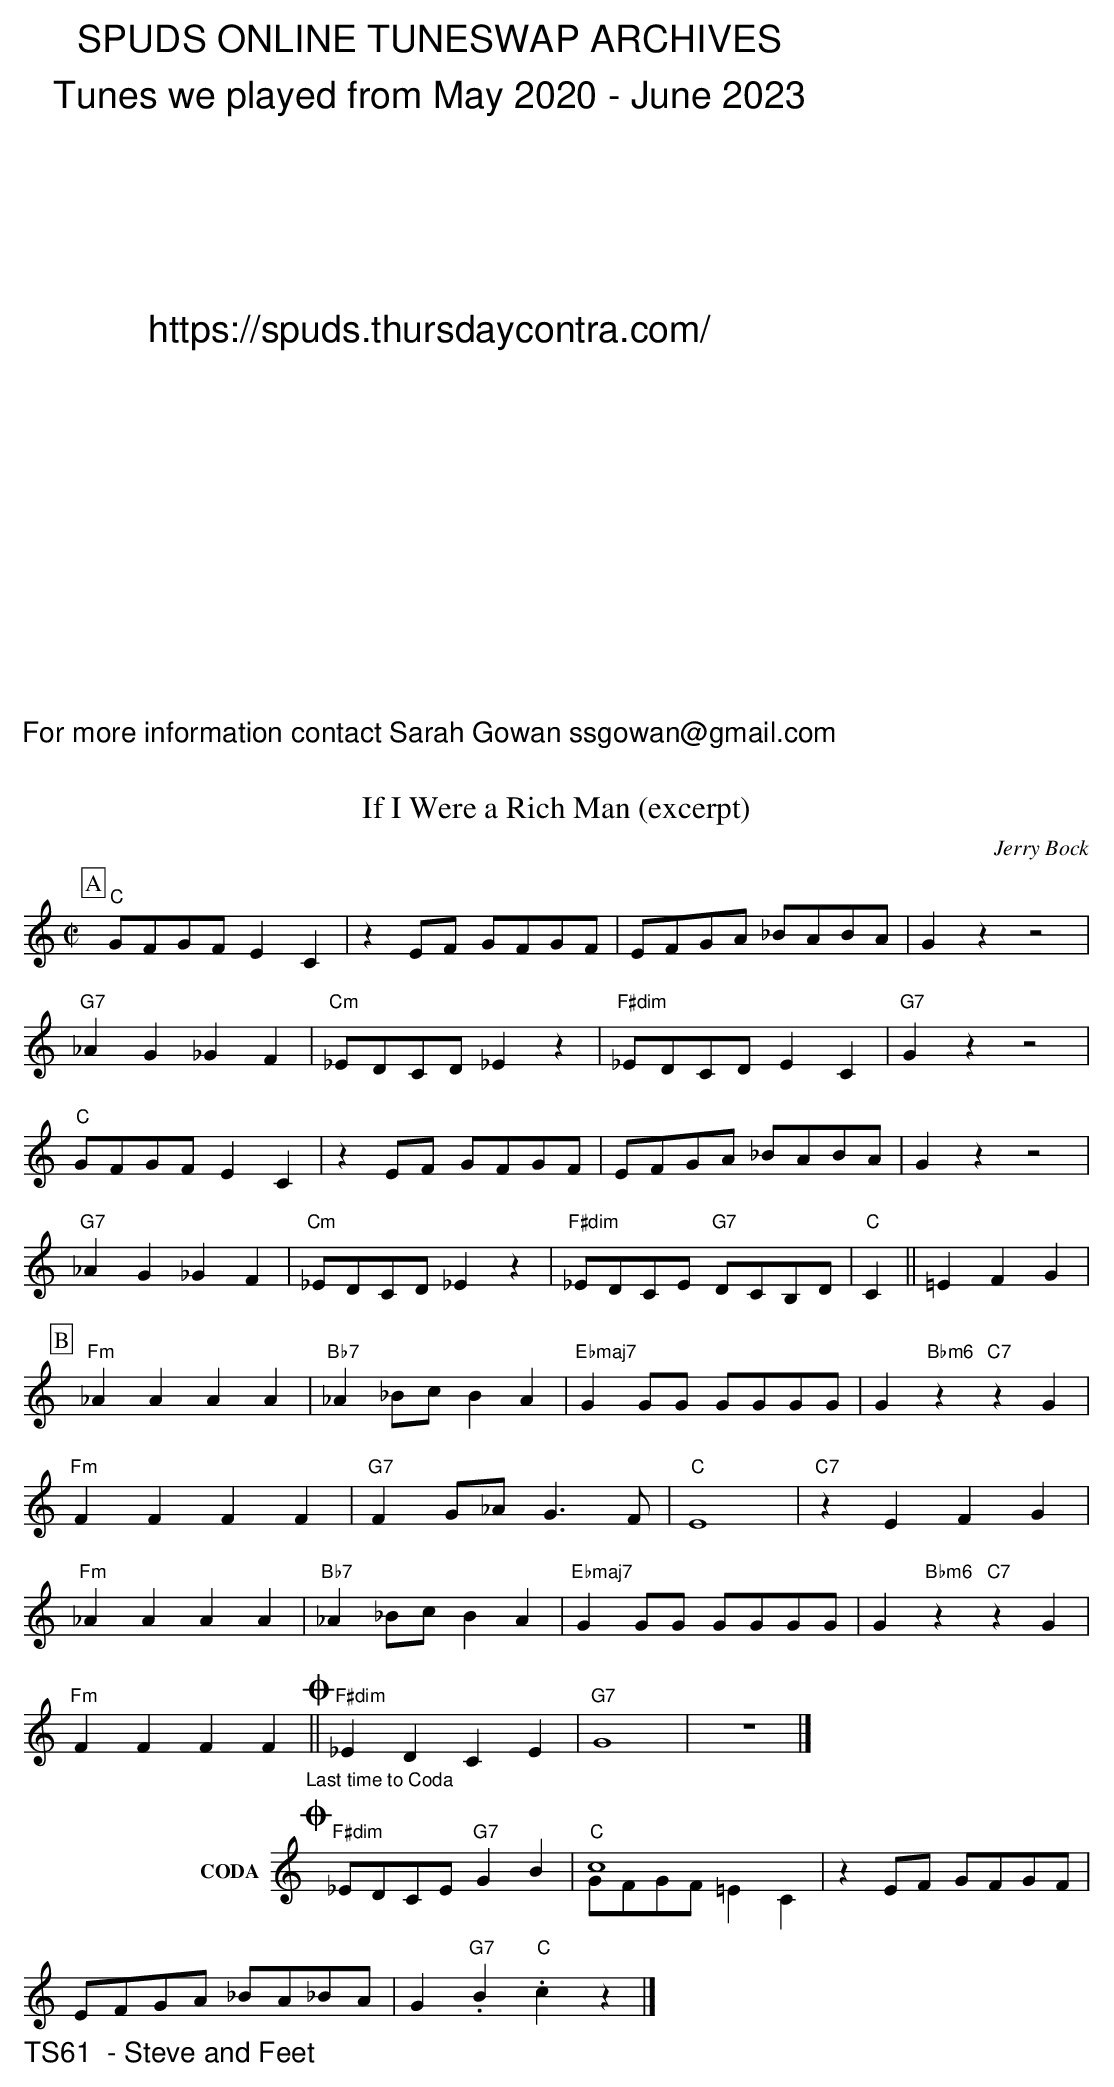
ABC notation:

X:1
T:If I Were a Rich Man (excerpt)
C:Jerry Bock
Q:1/2=118
M:C| % for contra
L:1/8
K:C
P:A
y"C"GFGF E2C2 | z2 EF GFGF | EFGA _BABA | G2z2 z4 |
"G7"_A2G2_G2F2 | "Cm"_EDCD _E2z2 | "F#dim"_EDCD E2C2 | "G7"G2z2 z4 |
"C"GFGF E2C2 | z2 EF GFGF | EFGA _BABA | G2z2 z4 |
"G7"_A2G2_G2F2 | "Cm"_EDCD _E2z2 | "F#dim" _EDCE "G7"DCB,D | "C"C2 || \
=E2F2G2 |
P:B
y"Fm"_A2A2A2A2 | "Bb7"_A2_Bc B2A2 | "Ebmaj7"G2GG GGGG | G2 "Bbm6"z2 "C7"z2G2 |
"Fm"F2F2F2F2 | "G7"F2G_A G2>F2 | "C"E8 | "C7"z2 E2F2G2 |
"Fm"_A2A2A2A2 | "Bb7"_A2_Bc B2A2 | "Ebmaj7"G2GG GGGG | G2 "Bbm6"z2 "C7"z2G2 |
"Fm"F2F2F2F2 "_Last time to Coda"!coda!||"F#dim"_E2D2 C2E2 | "G7"G8 | z8 |]
V: 1 name=CODA
!coda!y"F#dim"_EDCE "G7"G2B2 | "C"c8 & GFGF =E2C2 | z2 EF GFGF |
EFGA _BA_BA | G2 "G7".B2 "C".c2 z2 |]
